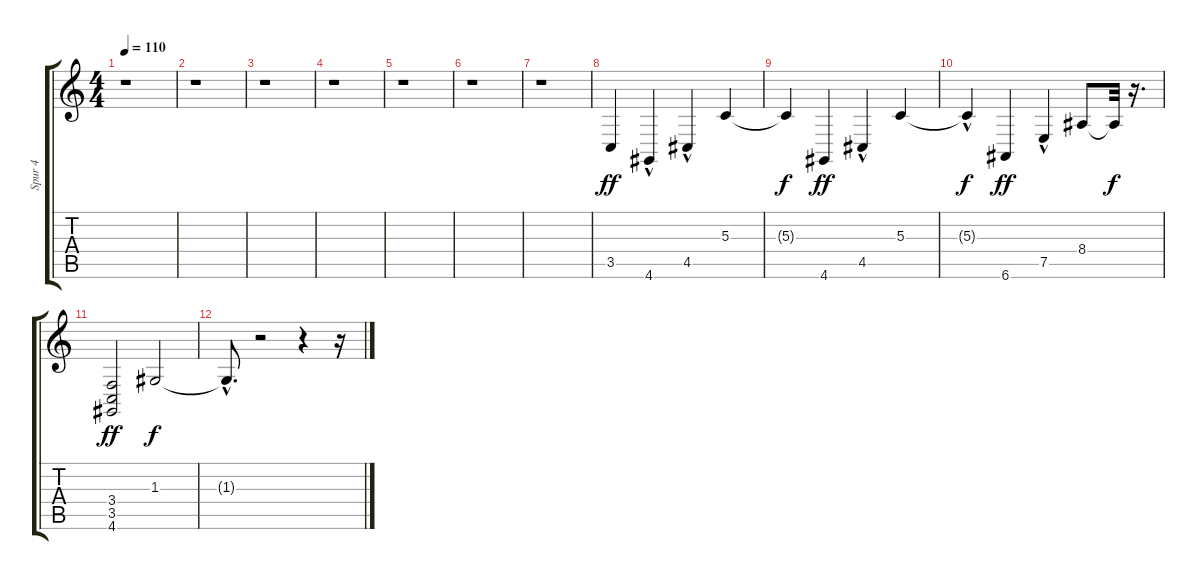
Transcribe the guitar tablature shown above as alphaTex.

\track ("Spur 4" "Spur 4") {instrument harpsichord}
\staff {score tabs}
\tuning (E4 B3 G3 D3 A2 E2) {hide}
\ts (4 4)
\tempo 110
\clef g2
\ks c
r.1{dy ff} |
r.1 |
r.1 |
r.1 |
r.1 |
r.1 |
r.1 |
3.5.4 4.6{hac}.4 4.5{hac}.4 5.3.4 |
5.3{t}.4{dy f} 4.6.4{dy ff} 4.5{hac}.4 5.3.4 |
5.3{hac t}.4{dy f} 6.6.4{dy ff} 7.5{hac}.4 8.4.8 8.4{t}.32{dy f} r.16{d} |
(3.4 3.5 4.6).2{dy ff} 1.3.2{dy f} |
1.3{hac t}.8{d} r.2 r.4 r.16
